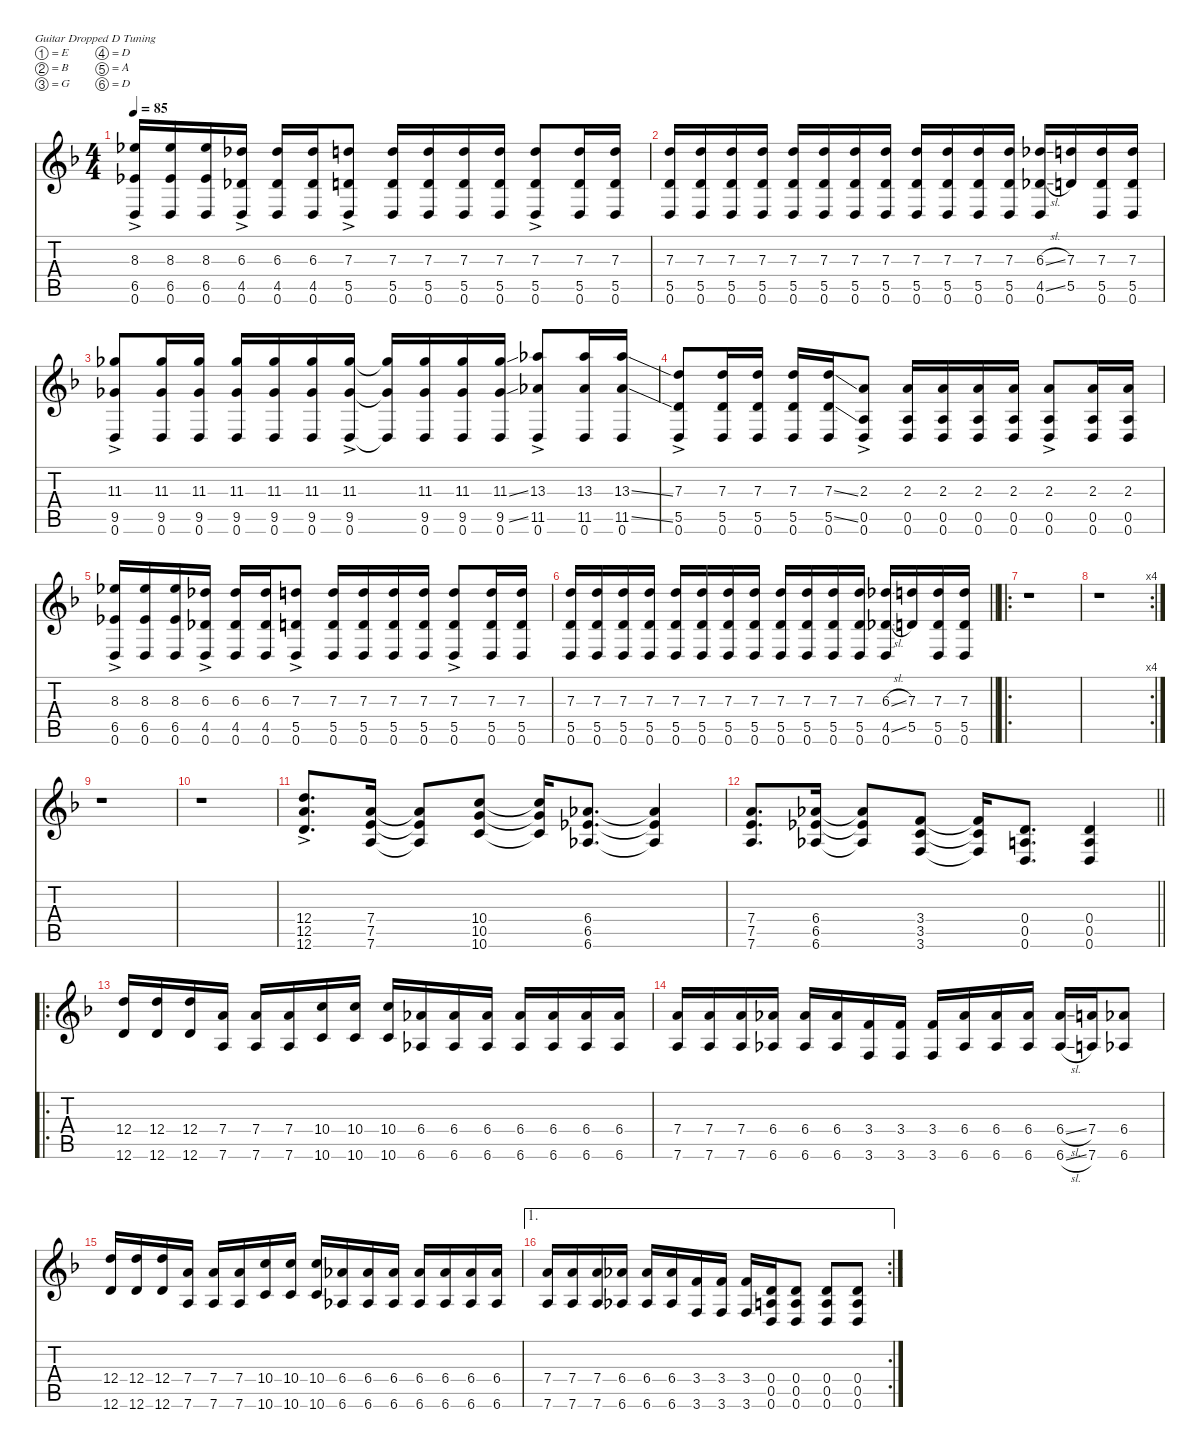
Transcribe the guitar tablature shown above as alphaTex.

\defaultSystemsLayout 4
\hideDynamics
\bracketExtendMode nobrackets
\singleTrackTrackNamePolicy hidden
\multiTrackTrackNamePolicy hidden
\firstSystemTrackNameMode fullname
\firstSystemTrackNameOrientation horizontal
\otherSystemsTrackNameOrientation horizontal
\track ("Distorted Guitar 1" "dist.guit.") {instrument distortionguitar}
\staff {score tabs}
\tuning (E4 B3 G3 D3 A2 D2)
\ts (4 4)
\tempo 85
\clef g2
\ks f
(8.3{ac acc b} 6.5{ac acc b} 0.6{ac acc forcenatural}).16{dy f beam Up} (8.3{acc b} 6.5{acc b} 0.6{acc forcenatural}).16{beam Up} (8.3{acc b} 6.5{acc b} 0.6{acc forcenatural}).16{beam Up} (6.3{ac acc b} 4.5{ac acc b} 0.6{ac acc forcenatural}).16{beam Up} (6.3{acc b} 4.5{acc b} 0.6{acc forcenatural}).16{beam Up} (6.3{acc b} 4.5{acc b} 0.6{acc forcenatural}).16{beam Up} (7.3{ac acc forcenatural} 5.5{ac acc forcenatural} 0.6{ac acc forcenatural}).8{beam Up} (7.3{acc forcenatural} 5.5{acc forcenatural} 0.6{acc forcenatural}).16{beam Up} (7.3{acc forcenatural} 5.5{acc forcenatural} 0.6{acc forcenatural}).16{beam Up} (7.3{acc forcenatural} 5.5{acc forcenatural} 0.6{acc forcenatural}).16{beam Up} (7.3{acc forcenatural} 5.5{acc forcenatural} 0.6{acc forcenatural}).16{beam Up} (7.3{ac acc forcenatural} 5.5{ac acc forcenatural} 0.6{ac acc forcenatural}).8{beam Up} (7.3{acc forcenatural} 5.5{acc forcenatural} 0.6{acc forcenatural}).16{beam Up} (7.3{acc forcenatural} 5.5{acc forcenatural} 0.6{acc forcenatural}).16{beam Up} |
(7.3{acc forcenatural} 5.5{acc forcenatural} 0.6{acc forcenatural}).16{dy mf beam Up} (7.3{acc forcenatural} 5.5{acc forcenatural} 0.6{acc forcenatural}).16{beam Up} (7.3{acc forcenatural} 5.5{acc forcenatural} 0.6{acc forcenatural}).16{beam Up} (7.3{acc forcenatural} 5.5{acc forcenatural} 0.6{acc forcenatural}).16{beam Up} (7.3{acc forcenatural} 5.5{acc forcenatural} 0.6{acc forcenatural}).16{beam Up} (7.3{acc forcenatural} 5.5{acc forcenatural} 0.6{acc forcenatural}).16{beam Up} (7.3{acc forcenatural} 5.5{acc forcenatural} 0.6{acc forcenatural}).16{beam Up} (7.3{acc forcenatural} 5.5{acc forcenatural} 0.6{acc forcenatural}).16{beam Up} (7.3{acc forcenatural} 5.5{acc forcenatural} 0.6{acc forcenatural}).16{beam Up} (7.3{acc forcenatural} 5.5{acc forcenatural} 0.6{acc forcenatural}).16{beam Up} (7.3{acc forcenatural} 5.5{acc forcenatural} 0.6{acc forcenatural}).16{beam Up} (7.3{acc forcenatural} 5.5{acc forcenatural} 0.6{acc forcenatural}).16{beam Up} (6.3{sl acc b} 4.5{sl acc b} 0.6{acc forcenatural}).16{beam Up} (7.3{acc forcenatural} 5.5{acc forcenatural}).16{beam Up} (7.3{acc forcenatural} 5.5{acc forcenatural} 0.6{acc forcenatural}).16{beam Up} (7.3{acc forcenatural} 5.5{acc forcenatural} 0.6{acc forcenatural}).16{beam Up} |
(11.3{ac acc b} 9.5{ac acc b} 0.6{ac acc forcenatural}).8{dy f beam Up} (11.3{acc b} 9.5{acc b} 0.6{acc forcenatural}).16{beam Up} (11.3{acc b} 9.5{acc b} 0.6{acc forcenatural}).16{beam Up} (11.3{acc b} 9.5{acc b} 0.6{acc forcenatural}).16{beam Up} (11.3{acc b} 9.5{acc b} 0.6{acc forcenatural}).16{beam Up} (11.3{acc b} 9.5{acc b} 0.6{acc forcenatural}).16{beam Up} (11.3{ac acc b} 9.5{ac acc b} 0.6{ac acc forcenatural}).16{beam Up} (11.3{t acc b} 9.5{t acc b} 0.6{t acc forcenatural}).16{beam Up} (11.3{acc b} 9.5{acc b} 0.6{acc forcenatural}).16{beam Up} (11.3{acc b} 9.5{acc b} 0.6{acc forcenatural}).16{beam Up} (11.3{ss acc b} 9.5{ss acc b} 0.6{acc forcenatural}).16{beam Up} (13.3{ac acc b} 11.5{ac acc b} 0.6{ac acc forcenatural}).8{beam Up} (13.3{acc b} 11.5{acc b} 0.6{acc forcenatural}).16{beam Up} (13.3{ss acc b} 11.5{ss acc b} 0.6{acc forcenatural}).16{beam Up} |
(7.3{ac acc forcenatural} 5.5{ac acc forcenatural} 0.6{ac acc forcenatural}).8{beam Up} (7.3{acc forcenatural} 5.5{acc forcenatural} 0.6{acc forcenatural}).16{beam Up} (7.3{acc forcenatural} 5.5{acc forcenatural} 0.6{acc forcenatural}).16{beam Up} (7.3{acc forcenatural} 5.5{acc forcenatural} 0.6{acc forcenatural}).16{beam Up} (7.3{ss acc forcenatural} 5.5{ss acc forcenatural} 0.6{acc forcenatural}).16{beam Up} (2.3{ac acc forcenatural} 0.5{ac acc forcenatural} 0.6{ac acc forcenatural}).8{beam Up} (2.3{acc forcenatural} 0.5{acc forcenatural} 0.6{acc forcenatural}).16{beam Up} (2.3{acc forcenatural} 0.5{acc forcenatural} 0.6{acc forcenatural}).16{beam Up} (2.3{acc forcenatural} 0.5{acc forcenatural} 0.6{acc forcenatural}).16{beam Up} (2.3{acc forcenatural} 0.5{acc forcenatural} 0.6{acc forcenatural}).16{beam Up} (2.3{ac acc forcenatural} 0.5{ac acc forcenatural} 0.6{ac acc forcenatural}).8{beam Up} (2.3{acc forcenatural} 0.5{acc forcenatural} 0.6{acc forcenatural}).16{beam Up} (2.3{acc forcenatural} 0.5{acc forcenatural} 0.6{acc forcenatural}).16{beam Up} |
(8.3{ac acc b} 6.5{ac acc b} 0.6{ac acc forcenatural}).16{beam Up} (8.3{acc b} 6.5{acc b} 0.6{acc forcenatural}).16{beam Up} (8.3{acc b} 6.5{acc b} 0.6{acc forcenatural}).16{beam Up} (6.3{ac acc b} 4.5{ac acc b} 0.6{ac acc forcenatural}).16{beam Up} (6.3{acc b} 4.5{acc b} 0.6{acc forcenatural}).16{beam Up} (6.3{acc b} 4.5{acc b} 0.6{acc forcenatural}).16{beam Up} (7.3{ac acc forcenatural} 5.5{ac acc forcenatural} 0.6{ac acc forcenatural}).8{beam Up} (7.3{acc forcenatural} 5.5{acc forcenatural} 0.6{acc forcenatural}).16{beam Up} (7.3{acc forcenatural} 5.5{acc forcenatural} 0.6{acc forcenatural}).16{beam Up} (7.3{acc forcenatural} 5.5{acc forcenatural} 0.6{acc forcenatural}).16{beam Up} (7.3{acc forcenatural} 5.5{acc forcenatural} 0.6{acc forcenatural}).16{beam Up} (7.3{ac acc forcenatural} 5.5{ac acc forcenatural} 0.6{ac acc forcenatural}).8{beam Up} (7.3{acc forcenatural} 5.5{acc forcenatural} 0.6{acc forcenatural}).16{beam Up} (7.3{acc forcenatural} 5.5{acc forcenatural} 0.6{acc forcenatural}).16{beam Up} |
\barLineRight lightlight
(7.3{acc forcenatural} 5.5{acc forcenatural} 0.6{acc forcenatural}).16{dy mf beam Up} (7.3{acc forcenatural} 5.5{acc forcenatural} 0.6{acc forcenatural}).16{beam Up} (7.3{acc forcenatural} 5.5{acc forcenatural} 0.6{acc forcenatural}).16{beam Up} (7.3{acc forcenatural} 5.5{acc forcenatural} 0.6{acc forcenatural}).16{beam Up} (7.3{acc forcenatural} 5.5{acc forcenatural} 0.6{acc forcenatural}).16{beam Up} (7.3{acc forcenatural} 5.5{acc forcenatural} 0.6{acc forcenatural}).16{beam Up} (7.3{acc forcenatural} 5.5{acc forcenatural} 0.6{acc forcenatural}).16{beam Up} (7.3{acc forcenatural} 5.5{acc forcenatural} 0.6{acc forcenatural}).16{beam Up} (7.3{acc forcenatural} 5.5{acc forcenatural} 0.6{acc forcenatural}).16{beam Up} (7.3{acc forcenatural} 5.5{acc forcenatural} 0.6{acc forcenatural}).16{beam Up} (7.3{acc forcenatural} 5.5{acc forcenatural} 0.6{acc forcenatural}).16{beam Up} (7.3{acc forcenatural} 5.5{acc forcenatural} 0.6{acc forcenatural}).16{beam Up} (6.3{sl acc b} 4.5{sl acc b} 0.6{acc forcenatural}).16{beam Up} (7.3{acc forcenatural} 5.5{acc forcenatural}).16{beam Up} (7.3{acc forcenatural} 5.5{acc forcenatural} 0.6{acc forcenatural}).16{beam Up} (7.3{acc forcenatural} 5.5{acc forcenatural} 0.6{acc forcenatural}).16{beam Up} |
\ro
r.1{beam Down} |
\rc 4
r.1{beam Down} |
r.1{beam Down} |
r.1{beam Down} |
(12.4{ac acc forcenatural} 12.5{ac acc forcenatural} 12.6{ac acc forcenatural}).8{d beam Up} (7.4{acc forcenatural} 7.5{acc forcenatural} 7.6{acc forcenatural}).16{beam Up} (7.4{t acc forcenatural} 7.5{t acc forcenatural} 7.6{t acc forcenatural}).8{beam Up} (10.4{acc forcenatural} 10.5{acc forcenatural} 10.6{acc forcenatural}).8{beam Up} (10.4{t acc forcenatural} 10.5{t acc forcenatural} 10.6{t acc forcenatural}).16{beam Up} (6.4{acc b} 6.5{acc b} 6.6{acc b}).8{d beam Up} (6.4{t acc b} 6.5{t acc b} 6.6{t acc b}).4{beam Up} |
\barLineRight lightlight
(7.4{acc forcenatural} 7.5{acc forcenatural} 7.6{acc forcenatural}).8{d beam Up} (6.4{acc b} 6.5{acc b} 6.6{acc b}).16{beam Up} (6.4{t acc b} 6.5{t acc b} 6.6{t acc b}).8{beam Up} (3.4{acc forcenatural} 3.5{acc forcenatural} 3.6{acc forcenatural}).8{beam Up} (3.4{t acc forcenatural} 3.5{t acc forcenatural} 3.6{t acc forcenatural}).16{beam Up} (0.4{acc forcenatural} 0.5{acc forcenatural} 0.6{acc forcenatural}).8{d beam Up} (0.4{acc forcenatural} 0.5{acc forcenatural} 0.6{acc forcenatural}).4{beam Up} |
\ro
(12.4{acc forcenatural} 12.6{acc forcenatural}).16{beam Up} (12.4{acc forcenatural} 12.6{acc forcenatural}).16{beam Up} (12.4{acc forcenatural} 12.6{acc forcenatural}).16{beam Up} (7.4{acc forcenatural} 7.6{acc forcenatural}).16{beam Up} (7.4{acc forcenatural} 7.6{acc forcenatural}).16{beam Up} (7.4{acc forcenatural} 7.6{acc forcenatural}).16{beam Up} (10.4{acc forcenatural} 10.6{acc forcenatural}).16{beam Up} (10.4{acc forcenatural} 10.6{acc forcenatural}).16{beam Up} (10.4{acc forcenatural} 10.6{acc forcenatural}).16{beam Up} (6.4{acc b} 6.6{acc b}).16{beam Up} (6.4{acc b} 6.6{acc b}).16{beam Up} (6.4{acc b} 6.6{acc b}).16{beam Up} (6.4{acc b} 6.6{acc b}).16{beam Up} (6.4{acc b} 6.6{acc b}).16{beam Up} (6.4{acc b} 6.6{acc b}).16{beam Up} (6.4{acc b} 6.6{acc b}).16{beam Up} |
(7.4{acc forcenatural} 7.6{acc forcenatural}).16{beam Up} (7.4{acc forcenatural} 7.6{acc forcenatural}).16{beam Up} (7.4{acc forcenatural} 7.6{acc forcenatural}).16{beam Up} (6.4{acc b} 6.6{acc b}).16{beam Up} (6.4{acc b} 6.6{acc b}).16{beam Up} (6.4{acc b} 6.6{acc b}).16{beam Up} (3.4{acc forcenatural} 3.6{acc forcenatural}).16{beam Up} (3.4{acc forcenatural} 3.6{acc forcenatural}).16{beam Up} (3.4{acc forcenatural} 3.6{acc forcenatural}).16{beam Up} (6.4{acc b} 6.6{acc b}).16{beam Up} (6.4{acc b} 6.6{acc b}).16{beam Up} (6.4{acc b} 6.6{acc b}).16{beam Up} (6.4{sl acc b} 6.6{sl acc b}).16{beam Up} (7.4{acc forcenatural} 7.6{acc forcenatural}).16{beam Up} (6.4{acc b} 6.6{acc b}).8{beam Up} |
(12.4{acc forcenatural} 12.6{acc forcenatural}).16{beam Up} (12.4{acc forcenatural} 12.6{acc forcenatural}).16{beam Up} (12.4{acc forcenatural} 12.6{acc forcenatural}).16{beam Up} (7.4{acc forcenatural} 7.6{acc forcenatural}).16{beam Up} (7.4{acc forcenatural} 7.6{acc forcenatural}).16{beam Up} (7.4{acc forcenatural} 7.6{acc forcenatural}).16{beam Up} (10.4{acc forcenatural} 10.6{acc forcenatural}).16{beam Up} (10.4{acc forcenatural} 10.6{acc forcenatural}).16{beam Up} (10.4{acc forcenatural} 10.6{acc forcenatural}).16{beam Up} (6.4{acc b} 6.6{acc b}).16{beam Up} (6.4{acc b} 6.6{acc b}).16{beam Up} (6.4{acc b} 6.6{acc b}).16{beam Up} (6.4{acc b} 6.6{acc b}).16{beam Up} (6.4{acc b} 6.6{acc b}).16{beam Up} (6.4{acc b} 6.6{acc b}).16{beam Up} (6.4{acc b} 6.6{acc b}).16{beam Up} |
\ae 1
\rc 2
(7.4{acc forcenatural} 7.6{acc forcenatural}).16{beam Up} (7.4{acc forcenatural} 7.6{acc forcenatural}).16{beam Up} (7.4{acc forcenatural} 7.6{acc forcenatural}).16{beam Up} (6.4{acc b} 6.6{acc b}).16{beam Up} (6.4{acc b} 6.6{acc b}).16{beam Up} (6.4{acc b} 6.6{acc b}).16{beam Up} (3.4{acc forcenatural} 3.6{acc forcenatural}).16{beam Up} (3.4{acc forcenatural} 3.6{acc forcenatural}).16{beam Up} (3.4{acc forcenatural} 3.6{acc forcenatural}).16{beam Up} (0.4{acc forcenatural} 0.5{acc forcenatural} 0.6{acc forcenatural}).16{beam Up} (0.4{acc forcenatural} 0.5{acc forcenatural} 0.6{acc forcenatural}).8{beam Up} (0.4{acc forcenatural} 0.5{acc forcenatural} 0.6{acc forcenatural}).8{beam Up} (0.4{acc forcenatural} 0.5{acc forcenatural} 0.6{acc forcenatural}).8{beam Up}
